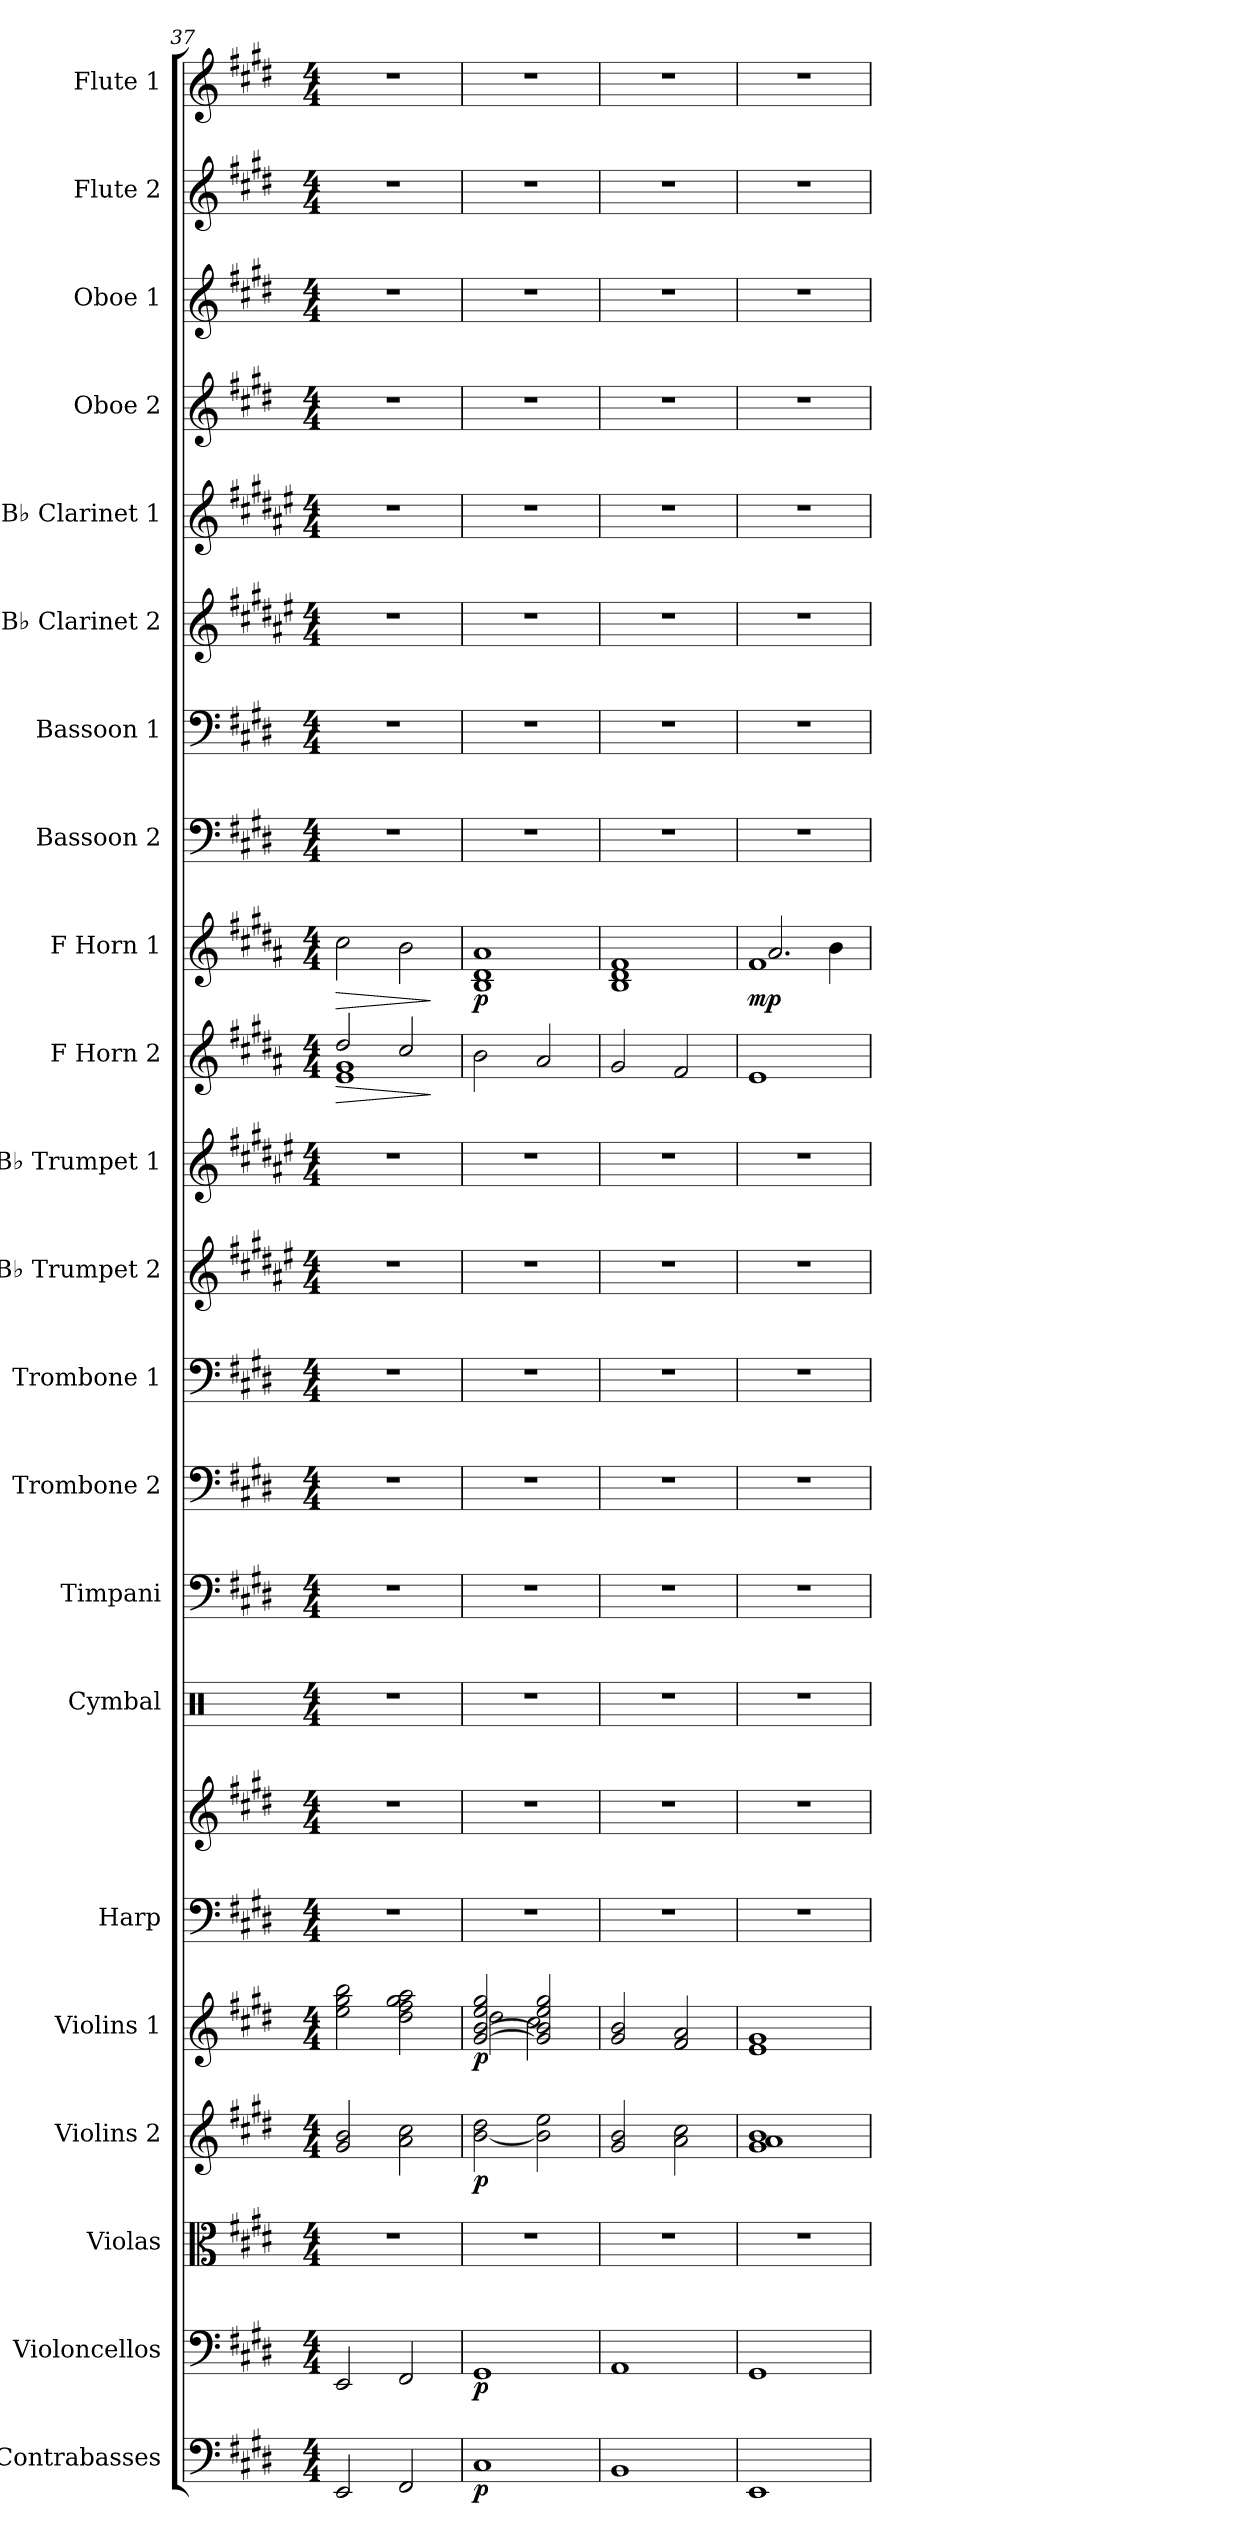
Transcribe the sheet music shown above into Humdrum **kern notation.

**kern	**dynam	**kern	**dynam	**kern	**kern	**dynam	**kern	**dynam	**kern	**kern	**kern	**kern	**kern	**kern	**kern	**kern	**kern	**dynam	**kern	**dynam	**kern	**kern	**kern	**kern	**kern	**kern	**kern	**kern
*part22	*part22	*part21	*part21	*part20	*part19	*part19	*part18	*part18	*part17	*part17	*part16	*part15	*part14	*part13	*part12	*part11	*part10	*part10	*part9	*part9	*part8	*part7	*part6	*part5	*part4	*part3	*part2	*part1
*staff23	*staff23	*staff22	*staff22	*staff21	*staff20	*staff20	*staff19	*staff19	*staff18	*staff17	*staff16	*staff15	*staff14	*staff13	*staff12	*staff11	*staff10	*staff10	*staff9	*staff9	*staff8	*staff7	*staff6	*staff5	*staff4	*staff3	*staff2	*staff1
*I"Contrabasses	*	*I"Violoncellos	*	*I"Violas	*I"Violins 2	*	*I"Violins 1	*	*I"Harp	*	*I"Cymbal	*I"Timpani	*I"Trombone 2	*I"Trombone 1	*I"B♭ Trumpet 2	*I"B♭ Trumpet 1	*I"F Horn 2	*	*I"F Horn 1	*	*I"Bassoon 2	*I"Bassoon 1	*I"B♭ Clarinet 2	*I"B♭ Clarinet 1	*I"Oboe 2	*I"Oboe 1	*I"Flute 2	*I"Flute 1
*I'Cbs.	*	*I'Vcs.	*	*I'Vlas.	*I'Vlns. 2	*	*I'Vlns. 1	*	*I'Hrp.	*	*I'Cym.	*I'Timp.	*I'Tbn. 2	*I'Tbn. 1	*I'B♭ Tpt. 2	*I'B♭ Tpt. 1	*I'F Hn. 2	*	*I'F Hn. 1	*	*I'Bsn. 2	*I'Bsn. 1	*I'B♭ Cl. 2	*I'B♭ Cl. 1	*I'Ob. 2	*I'Ob. 1	*I'Fl. 2	*I'Fl. 1
*clefF4	*	*clefF4	*	*clefC3	*clefG2	*	*clefG2	*	*clefF4	*clefG2	*clefX	*clefF4	*clefF4	*clefF4	*clefG2	*clefG2	*clefG2	*	*clefG2	*	*clefF4	*clefF4	*clefG2	*clefG2	*clefG2	*clefG2	*clefG2	*clefG2
*ITrd7c12	*	*	*	*	*	*	*	*	*	*	*	*	*	*	*ITrd1c2	*ITrd1c2	*ITrd4c7	*	*ITrd4c7	*	*	*	*ITrd1c2	*ITrd1c2	*	*	*	*
*k[f#c#g#d#]	*	*k[f#c#g#d#]	*	*k[f#c#g#d#]	*k[f#c#g#d#]	*	*k[f#c#g#d#]	*	*k[f#c#g#d#]	*k[f#c#g#d#]	*k[]	*k[f#c#g#d#]	*k[f#c#g#d#]	*k[f#c#g#d#]	*k[f#c#g#d#]	*k[f#c#g#d#]	*k[f#c#g#d#]	*	*k[f#c#g#d#]	*	*k[f#c#g#d#]	*k[f#c#g#d#]	*k[f#c#g#d#]	*k[f#c#g#d#]	*k[f#c#g#d#]	*k[f#c#g#d#]	*k[f#c#g#d#]	*k[f#c#g#d#]
*M4/4	*	*M4/4	*	*M4/4	*M4/4	*	*M4/4	*	*M4/4	*M4/4	*M4/4	*M4/4	*M4/4	*M4/4	*M4/4	*M4/4	*M4/4	*	*M4/4	*	*M4/4	*M4/4	*M4/4	*M4/4	*M4/4	*M4/4	*M4/4	*M4/4
=37	=37	=37	=37	=37	=37	=37	=37	=37	=37	=37	=37	=37	=37	=37	=37	=37	=37	=37	=37	=37	=37	=37	=37	=37	=37	=37	=37	=37
!	!	!	!	!	!	!	!	!	!	!	!	!	!	!	!	!	!	!LO:HP:b	!	!LO:HP:b	!	!	!	!	!	!	!	!
*	*	*	*	*	*	*	*	*	*	*	*	*	*	*	*	*	*^	*	*	*	*	*	*	*	*	*	*	*
2EEE/	.	2EE/	.	1r	2g#/ 2b/	.	2ee\ 2gg#\ 2bb\	.	1r	1r	1r	1r	1r	1r	1r	1r	1A 1c#	2g#/	>	2f#\	>	1r	1r	1r	1r	1r	1r	1r	1r
2FFF#/	.	2FF#/	.	.	2a\ 2cc#\	.	2dd#\ 2ff#\ 2gg#\ 2aa\	.	.	.	.	.	.	.	.	.	.	2f#/	.	2e\	.	.	.	.	.	.	.	.	.
*	*	*	*	*	*	*	*	*	*	*	*	*	*	*	*	*	*v	*v	*	*	*	*	*	*	*	*	*	*	*
.	.	.	.	.	.	.	.	.	.	.	.	.	.	.	.	.	.	]	.	]	.	.	.	.	.	.	.	.
!!LO:PB:g=z
=38	=38	=38	=38	=38	=38	=38	=38	=38	=38	=38	=38	=38	=38	=38	=38	=38	=38	=38	=38	=38	=38	=38	=38	=38	=38	=38	=38	=38
*	*	*	*	*	*	*	*^	*	*	*	*	*	*	*	*	*	*	*	*	*	*	*	*	*	*	*	*	*
!	!LO:DY:b	!	!LO:DY:b	!	!	!LO:DY:b	!	!	!LO:DY:b	!	!	!	!	!	!	!	!	!	!	!	!LO:DY:b	!	!	!	!	!	!	!	!
1CC#	p	1GG#	p	1r	[2b\ 2dd#\	p	[2g#/ [2b/ 2ee/ 2gg#/	2dd#\	p	1r	1r	1r	1r	1r	1r	1r	1r	2e\	.	1E 1G# 1d#	p	1r	1r	1r	1r	1r	1r	1r	1r
.	.	.	.	.	2b\] 2ee\	.	2g#/] 2b/] 2ee/ 2gg#/	2cc#\	.	.	.	.	.	.	.	.	.	2d#/	.	.	.	.	.	.	.	.	.	.	.
*	*	*	*	*	*	*	*v	*v	*	*	*	*	*	*	*	*	*	*	*	*	*	*	*	*	*	*	*	*	*
=39	=39	=39	=39	=39	=39	=39	=39	=39	=39	=39	=39	=39	=39	=39	=39	=39	=39	=39	=39	=39	=39	=39	=39	=39	=39	=39	=39	=39
1BBB	.	1AA	.	1r	2g#/ 2b/	.	2g#/ 2b/	.	1r	1r	1r	1r	1r	1r	1r	1r	2c#/	.	1E 1G# 1B	.	1r	1r	1r	1r	1r	1r	1r	1r
.	.	.	.	.	2a\ 2cc#\	.	2f#/ 2a/	.	.	.	.	.	.	.	.	.	2B/	.	.	.	.	.	.	.	.	.	.	.
=40	=40	=40	=40	=40	=40	=40	=40	=40	=40	=40	=40	=40	=40	=40	=40	=40	=40	=40	=40	=40	=40	=40	=40	=40	=40	=40	=40	=40
*	*	*	*	*	*	*	*	*	*	*	*	*	*	*	*	*	*	*	*^	*	*	*	*	*	*	*	*	*
!	!	!	!	!	!	!	!	!	!	!	!	!	!	!	!	!	!	!	!	!	!LO:DY:b	!	!	!	!	!	!	!	!
1EEE	.	1GG#	.	1r	1g# 1a 1b	.	1e 1g#	.	1r	1r	1r	1r	1r	1r	1r	1r	1A	.	1B	2.d#/	mp	1r	1r	1r	1r	1r	1r	1r	1r
.	.	.	.	.	.	.	.	.	.	.	.	.	.	.	.	.	.	.	.	4e\	.	.	.	.	.	.	.	.	.
*	*	*	*	*	*	*	*	*	*	*	*	*	*	*	*	*	*	*	*v	*v	*	*	*	*	*	*	*	*	*
=	=	=	=	=	=	=	=	=	=	=	=	=	=	=	=	=	=	=	=	=	=	=	=	=	=	=	=	=
*-	*-	*-	*-	*-	*-	*-	*-	*-	*-	*-	*-	*-	*-	*-	*-	*-	*-	*-	*-	*-	*-	*-	*-	*-	*-	*-	*-	*-
